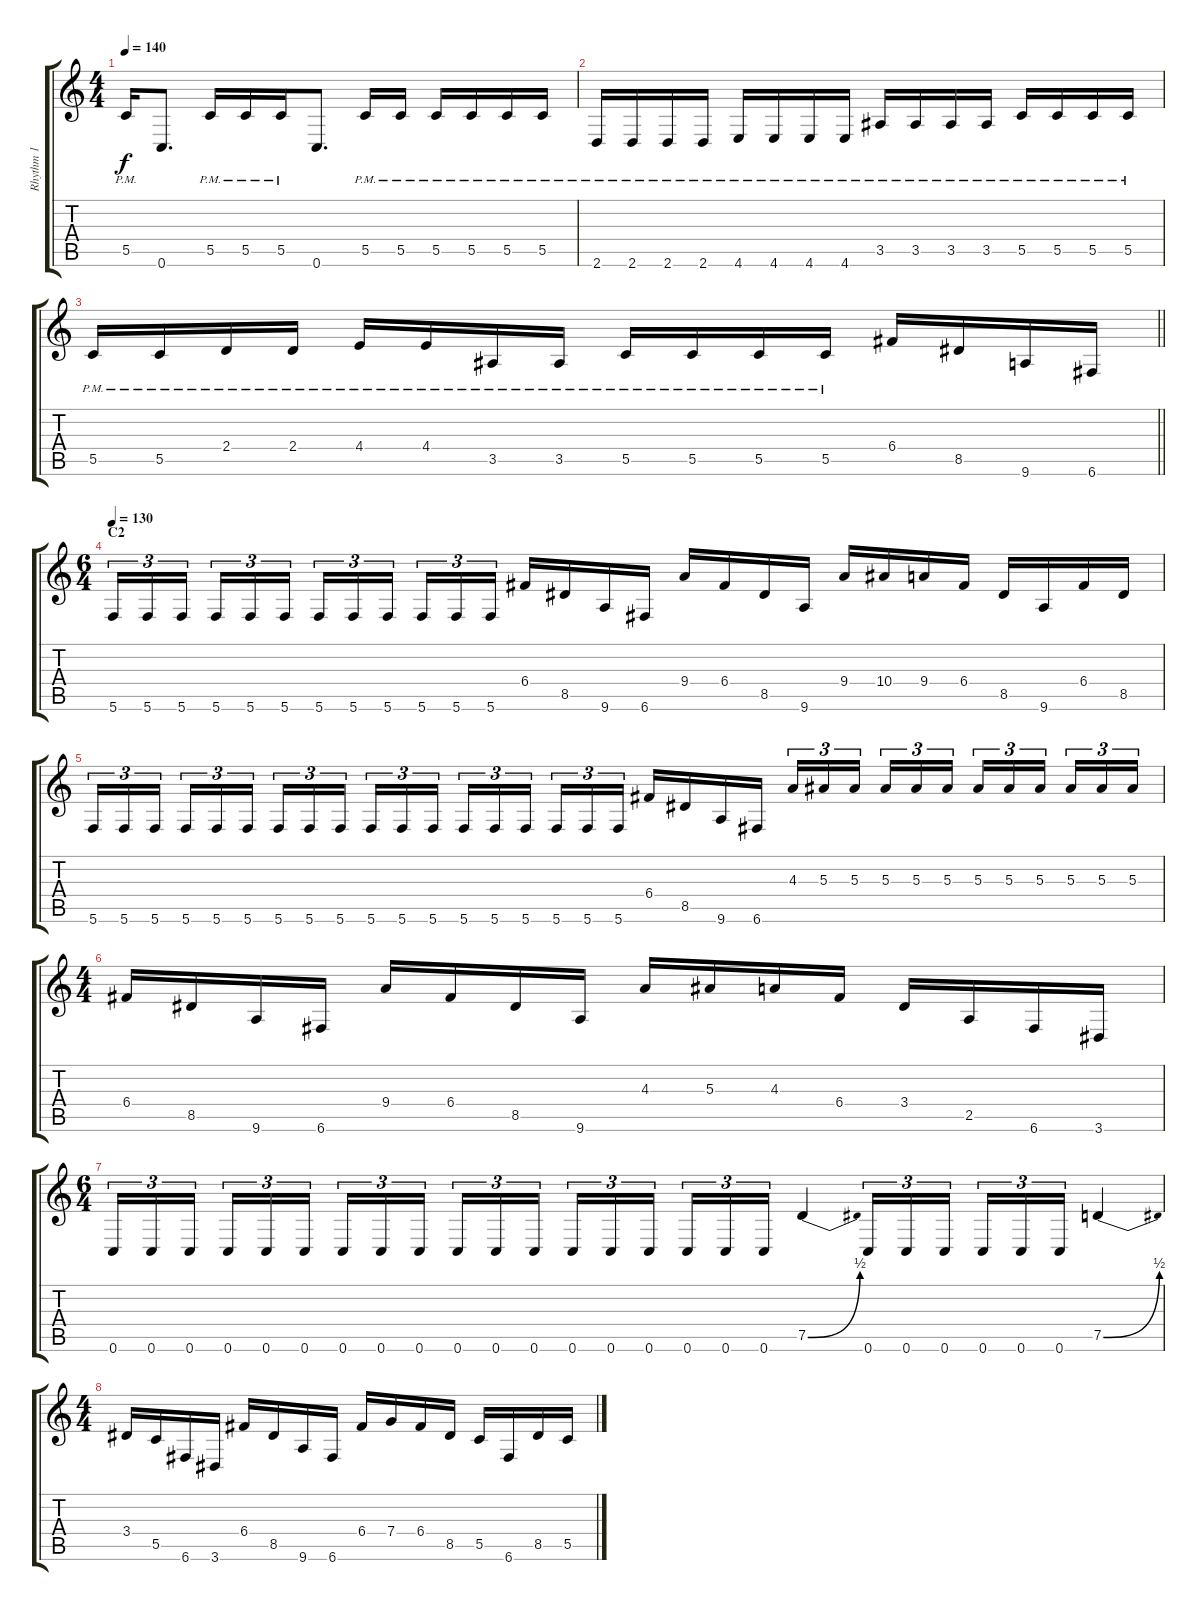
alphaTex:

\track ("Rhythm 1" "Rhythm 1") {instrument distortionguitar}
\staff {score tabs}
\tuning (D4 A3 F3 C3 G2 C2) {hide}
\ts (4 4)
\tempo 140
\clef g2
\ks c
5.5{pm}.16{dy f} 0.6.8{d} 5.5{pm}.16 5.5{pm}.16 5.5{pm}.16 0.6.8{d} 5.5{pm}.16 5.5{pm}.16 5.5{pm}.16 5.5{pm}.16 5.5{pm}.16 5.5{pm}.16 |
2.6{pm}.16 2.6{pm}.16 2.6{pm}.16 2.6{pm}.16 4.6{pm}.16 4.6{pm}.16 4.6{pm}.16 4.6{pm}.16 3.5{pm}.16 3.5{pm}.16 3.5{pm}.16 3.5{pm}.16 5.5{pm}.16 5.5{pm}.16 5.5{pm}.16 5.5{pm}.16 |
\barLineRight lightlight
5.5{pm}.16 5.5{pm}.16 2.4{pm}.16 2.4{pm}.16 4.4{pm}.16 4.4{pm}.16 3.5{pm}.16 3.5{pm}.16 5.5{pm}.16 5.5{pm}.16 5.5{pm}.16 5.5{pm}.16 6.4.16 8.5.16 9.6.16 6.6.16 |
\ts (6 4)
\section ("" "C2")
\tempo 130
5.6.16{tu (3 2)} 5.6.16{tu (3 2)} 5.6.16{tu (3 2) beam splitsecondary} 5.6.16{tu (3 2)} 5.6.16{tu (3 2)} 5.6.16{tu (3 2) beam splitsecondary} 5.6.16{tu (3 2)} 5.6.16{tu (3 2)} 5.6.16{tu (3 2) beam splitsecondary} 5.6.16{tu (3 2)} 5.6.16{tu (3 2)} 5.6.16{tu (3 2) beam splitsecondary} 6.4.16 8.5.16 9.6.16 6.6.16 9.4.16 6.4.16 8.5.16 9.6.16 9.4.16 10.4.16 9.4.16 6.4.16 8.5.16 9.6.16 6.4.16 8.5.16 |
5.6.16{tu (3 2)} 5.6.16{tu (3 2)} 5.6.16{tu (3 2) beam splitsecondary} 5.6.16{tu (3 2)} 5.6.16{tu (3 2)} 5.6.16{tu (3 2) beam splitsecondary} 5.6.16{tu (3 2)} 5.6.16{tu (3 2)} 5.6.16{tu (3 2) beam splitsecondary} 5.6.16{tu (3 2)} 5.6.16{tu (3 2)} 5.6.16{tu (3 2) beam splitsecondary} 5.6.16{tu (3 2)} 5.6.16{tu (3 2)} 5.6.16{tu (3 2) beam splitsecondary} 5.6.16{tu (3 2)} 5.6.16{tu (3 2)} 5.6.16{tu (3 2)} 6.4.16 8.5.16 9.6.16 6.6.16{beam splitsecondary} 4.3.16{tu (3 2)} 5.3.16{tu (3 2)} 5.3.16{tu (3 2) beam splitsecondary} 5.3.16{tu (3 2)} 5.3.16{tu (3 2)} 5.3.16{tu (3 2) beam splitsecondary} 5.3.16{tu (3 2)} 5.3.16{tu (3 2)} 5.3.16{tu (3 2) beam splitsecondary} 5.3.16{tu (3 2)} 5.3.16{tu (3 2)} 5.3.16{tu (3 2)} |
\ts (4 4)
6.4.16 8.5.16 9.6.16 6.6.16 9.4.16 6.4.16 8.5.16 9.6.16 4.3.16 5.3.16 4.3.16 6.4.16 3.4.16 2.5.16 6.6.16 3.6.16 |
\ts (6 4)
0.6.16{tu (3 2)} 0.6.16{tu (3 2)} 0.6.16{tu (3 2) beam splitsecondary} 0.6.16{tu (3 2)} 0.6.16{tu (3 2)} 0.6.16{tu (3 2) beam splitsecondary} 0.6.16{tu (3 2)} 0.6.16{tu (3 2)} 0.6.16{tu (3 2) beam splitsecondary} 0.6.16{tu (3 2)} 0.6.16{tu (3 2)} 0.6.16{tu (3 2) beam splitsecondary} 0.6.16{tu (3 2)} 0.6.16{tu (3 2)} 0.6.16{tu (3 2) beam splitsecondary} 0.6.16{tu (3 2)} 0.6.16{tu (3 2)} 0.6.16{tu (3 2)} 7.5{be (bend 0 0 60 2)}.4 0.6.16{tu (3 2)} 0.6.16{tu (3 2)} 0.6.16{tu (3 2) beam splitsecondary} 0.6.16{tu (3 2)} 0.6.16{tu (3 2)} 0.6.16{tu (3 2)} 7.5{be (bend 0 0 60 2)}.4 |
\ts (4 4)
3.4.16 5.5.16 6.6.16 3.6.16 6.4.16 8.5.16 9.6.16 6.6.16 6.4.16 7.4.16 6.4.16 8.5.16 5.5.16 6.6.16 8.5.16 5.5.16
